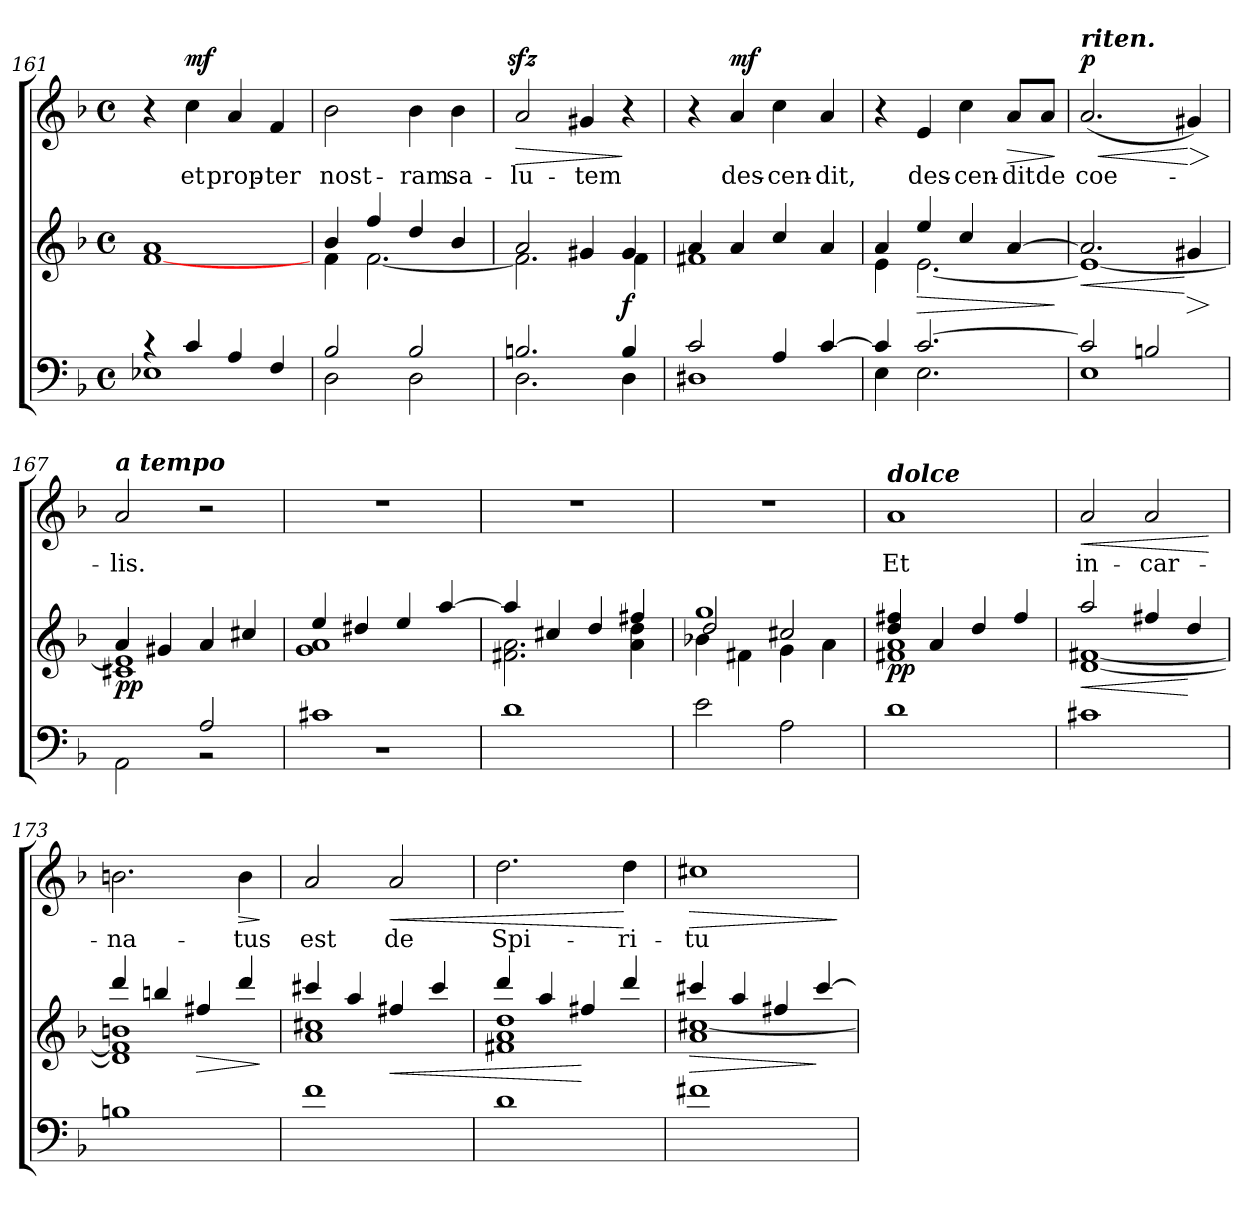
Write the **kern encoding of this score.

**kern	**kern	**dynam	**kern	**text	**dynam
*part2	*part2	*part2	*part1	*part1	*part1
*staff3	*staff2	*staff2/3	*staff1	*staff1	*staff1
*clefF4	*clefG2	*	*clefG2	*	*
*k[b-]	*k[b-]	*	*k[b-]	*	*
*F:	*F:	*	*F:	*	*
*M4/4	*M4/4	*	*M4/4	*	*
*met(c)	*met(c)	*	*met(c)	*	*
=161	=161	=161	=161	=161	=161
*^	*	*	*	*	*
4rc	1E-X	[1f 1a	.	4r	.	.
!	!	!	!	!	!LO:LY:b	!LO:DY:a
4c/	.	.	.	4cc\	et	mf
!	!	!	!	!	!LO:LY:b	!
4A/	.	.	.	4a/	prop-	.
!	!	!	!	!	!LO:LY:b	!
4F/	.	.	.	4f/	-ter	.
=162	=162	=162	=162	=162	=162	=162
*	*	*^	*	*	*	*
!	!	!	!	!	!	!LO:LY:b	!
2B-/	2D\	4b-/	4f\	.	2b-\	nost-	.
.	.	4ff/	[<2.f\	.	.	.	.
!	!	!	!	!	!	!LO:LY:b	!
2B-/	2D\	4dd/	.	.	4b-\	-ram	.
!	!	!	!	!	!	!LO:LY:b	!
.	.	4b-/	.	.	4b-\	sa-	.
!!LO:LB:g=z
=163	=163	=163	=163	=163	=163	=163	=163
!	!	!	!	!	!	!LO:LY:b	!LO:HP:b
2.Bn/	2.D\	2a/	2.f\]	.	2azz>/	-lu-	>
!	!	!	!	!	!	!LO:LY:b	!
.	.	4g#X/	.	.	4g#X/	-tem	.
!	!	!	!	!LO:DY:b	!	!	!
4B/	4D\	4g#/	4f\	f	4r	.	]
=164	=164	=164	=164	=164	=164	=164	=164
2c/	1D#X	4a/	1f#X	.	4r	.	.
!	!	!	!	!	!	!LO:LY:b	!LO:DY:a
.	.	4a/	.	.	4a/	des-	mf
!	!	!	!	!	!	!LO:LY:b	!
4A/	.	4cc/	.	.	4cc\	-cen-	.
!	!	!	!	!	!	!LO:LY:b	!
[>4c/	.	4a/	.	.	4a/	-dit,	.
=165	=165	=165	=165	=165	=165	=165	=165
4c/]	4E\	4a/	4e\	.	4r	.	.
!	!	!	!	!LO:HP:b	!	!LO:LY:b	!
[>2.c/	2.E\	4ee/	[<2.e\	>	4e/	des-	.
!	!	!	!	!	!	!LO:LY:b	!
.	.	4cc/	.	.	4cc\	-cen-	.
!	!	!	!	!	!	!LO:LY:b	!LO:HP:b
.	.	[>4a/	.	.	8a/L	-dit	>
!	!	!	!	!	!	!LO:LY:b	!
.	.	.	.	.	8a/J	de	.
*v	*v	*	*	*	*	*	*
*	*v	*v	*	*	*	*
.	.	]	.	.	]
=166	=166	=166	=166	=166	=166
*^	*	*	*	*	*
!	!	!	!	!LO:TX:a:Bi:t=riten.	!	!
!	!	!	!LO:HP:b	!	!LO:LY:b	!LO:HP:b
*	*	*^	*	*	*	*
!	!	!	!	!	!	!	!LO:DY:n=1:a
2c/]	1E	2.a/]	1e_	<	(<2.a/	coe-	< p
2Bn/	.	.	.	.	.	.	.
!	!	!	!	!LO:HP:n=1:b	!	!	!LO:HP:n=1:b
.	.	4g#X/	.	[ >	4g#X/)	.	[ >
*v	*v	*	*	*	*	*	*
*	*v	*v	*	*	*	*
.	.	]	.	.	]
=167	=167	=167	=167	=167	=167
*^	*^	*	*	*	*
!	!	!	!	!	!LO:TX:a:Bi:t=a tempo	!	!
!	!	!	!	!LO:DY:b	!	!LO:LY:b	!
2ryy	2AA\	4a/	1c#X 1e]	pp	2a/	-lis.	.
.	.	4g#X/	.	.	.	.	.
2A/	2rC	4a/	.	.	2r	.	.
.	.	4cc#X/	.	.	.	.	.
=168	=168	=168	=168	=168	=168	=168	=168
1c#X	1r	4ee/	1g 1a	.	1r	.	.
.	.	4dd#X/	.	.	.	.	.
.	.	4ee/	.	.	.	.	.
.	.	[>4aa/	.	.	.	.	.
*v	*v	*	*	*	*	*	*
!!LO:LB:g=z
=169	=169	=169	=169	=169	=169	=169
1d	4aa/]	2.f#X\ 2.a\	.	1r	.	.
.	4cc#X/	.	.	.	.	.
.	4dd/	.	.	.	.	.
.	4ff#X/	4a\ 4dd\	.	.	.	.
=170	=170	=170	=170	=170	=170	=170
*	*	*^	*	*	*	*
2e\	1gg	4b-X\	2dd/	.	1r	.	.
.	.	4f#X\	.	.	.	.	.
2A\	.	4g\	2cc#X/	.	.	.	.
.	.	4a\	.	.	.	.	.
*	*	*v	*v	*	*	*	*
=171	=171	=171	=171	=171	=171	=171
!	!	!	!	!LO:TX:a:Bi:t=dolce	!	!
!	!	!	!LO:DY:b	!	!LO:LY:b	!
1d	4dd/ 4ff#X/	1f#X 1a	pp	1a	Et	.
.	4a/	.	.	.	.	.
.	4dd/	.	.	.	.	.
.	4ff#/	.	.	.	.	.
=172	=172	=172	=172	=172	=172	=172
!	!	!	!LO:HP:b	!	!LO:LY:b	!LO:HP:b
1c#X	2aa/	[<1d [<1f#X	<	2a/	in-	<
!	!	!	!	!	!LO:LY:b	!
.	4ff#X/	.	.	2a/	-car-	.
.	4dd/	.	[	.	.	.
*	*v	*v	*	*	*	*
.	.	.	.	.	[
=173	=173	=173	=173	=173	=173
*	*^	*	*	*	*
!	!	!	!	!	!LO:LY:b	!
1Bn	4ddd/	1d] 1f#] 1bn	.	2.bn\	-na-	.
.	4bbn/	.	.	.	.	.
!	!	!	!LO:HP:b	!	!	!
.	4ff#X/	.	>	.	.	.
!	!	!	!	!	!LO:LY:b	!LO:HP:b
.	4ddd/	.	.	4b\	-tus	>
*	*v	*v	*	*	*	*
.	.	]	.	.	]
=174	=174	=174	=174	=174	=174
*	*^	*	*	*	*
!	!	!	!	!	!LO:LY:b	!
1f	4ccc#X/	1a 1cc#X	.	2a/	est	.
.	4aa/	.	.	.	.	.
!	!	!	!LO:HP:b	!	!LO:LY:b	!LO:HP:b
.	4ff#X/	.	<	2a/	de	<
.	4ccc#/	.	.	.	.	.
!!LO:LB:g=z
=175	=175	=175	=175	=175	=175	=175
!	!	!	!	!	!LO:LY:b	!
1d	4ddd/	1f#X 1a 1dd	.	2.dd\	Spi-	.
.	4aa/	.	.	.	.	.
.	4ff#X/	.	[	.	.	.
!	!	!	!	!	!LO:LY:b	!
.	4ddd/	.	.	4dd\	-ri-	[
=176	=176	=176	=176	=176	=176	=176
!	!	!	!LO:HP:b	!	!LO:LY:b	!LO:HP:b
1f#X	4ccc#X/	1a [<1cc#X	>	1cc#X	-tu	>
.	4aa/	.	.	.	.	.
.	4ff#X/	.	.	.	.	.
.	[>4ccc#/	.	]	.	.	.
*	*v	*v	*	*	*	*
.	.	.	.	.	]
=	=	=	=	=	=
*-	*-	*-	*-	*-	*-
